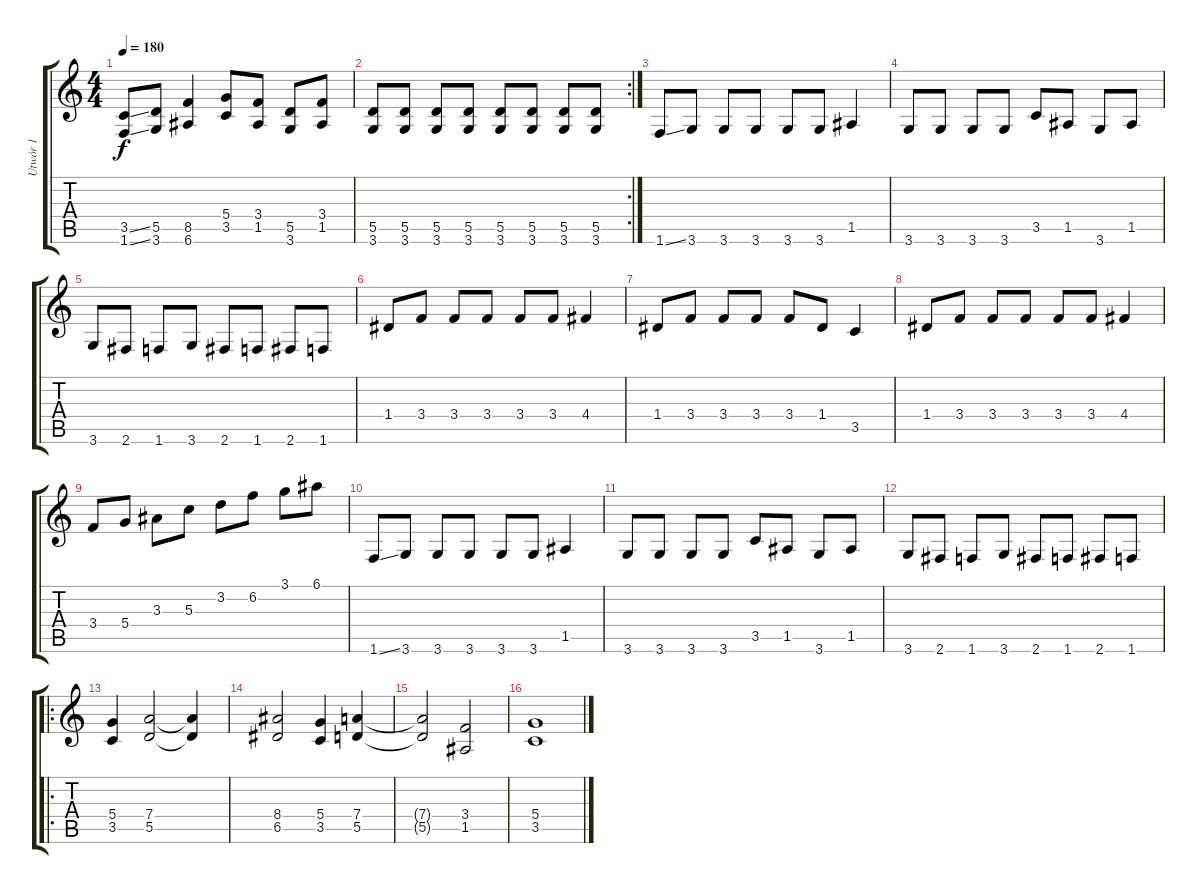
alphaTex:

\track ("Utwór 1" "Utwór 1") {instrument distortionguitar}
\staff {score tabs}
\tuning (E4 B3 G3 D3 A2 E2) {hide}
\ts (4 4)
\tempo 180
\clef g2
\ks c
(3.5{ss} 1.6{ss}).8{dy f} (5.5 3.6).8 (8.5 6.6).4 (5.4 3.5).8 (3.4 1.5).8 (5.5 3.6).8 (3.4 1.5).8 |
\rc 2
(5.5 3.6).8 (5.5 3.6).8 (5.5 3.6).8 (5.5 3.6).8 (5.5 3.6).8 (5.5 3.6).8 (5.5 3.6).8 (5.5 3.6).8 |
1.6{ss}.8 3.6.8 3.6.8 3.6.8 3.6.8 3.6.8 1.5.4 |
3.6.8 3.6.8 3.6.8 3.6.8 3.5.8 1.5.8 3.6.8 1.5.8 |
3.6.8 2.6.8 1.6.8 3.6.8 2.6.8 1.6.8 2.6.8 1.6.8 |
1.4.8 3.4.8 3.4.8 3.4.8 3.4.8 3.4.8 4.4.4 |
1.4.8 3.4.8 3.4.8 3.4.8 3.4.8 1.4.8 3.5.4 |
1.4.8 3.4.8 3.4.8 3.4.8 3.4.8 3.4.8 4.4.4 |
3.4.8 5.4.8 3.3.8 5.3.8 3.2.8 6.2.8 3.1.8 6.1.8 |
1.6{ss}.8 3.6.8 3.6.8 3.6.8 3.6.8 3.6.8 1.5.4 |
3.6.8 3.6.8 3.6.8 3.6.8 3.5.8 1.5.8 3.6.8 1.5.8 |
3.6.8 2.6.8 1.6.8 3.6.8 2.6.8 1.6.8 2.6.8 1.6.8 |
\ro
(5.4 3.5).4 (7.4 5.5).2 (7.4{t} 5.5{t}).4 |
(8.4 6.5).2 (5.4 3.5).4 (7.4 5.5).4 |
(7.4{t} 5.5{t}).2 (3.4 1.5).2 |
(5.4 3.5).1
